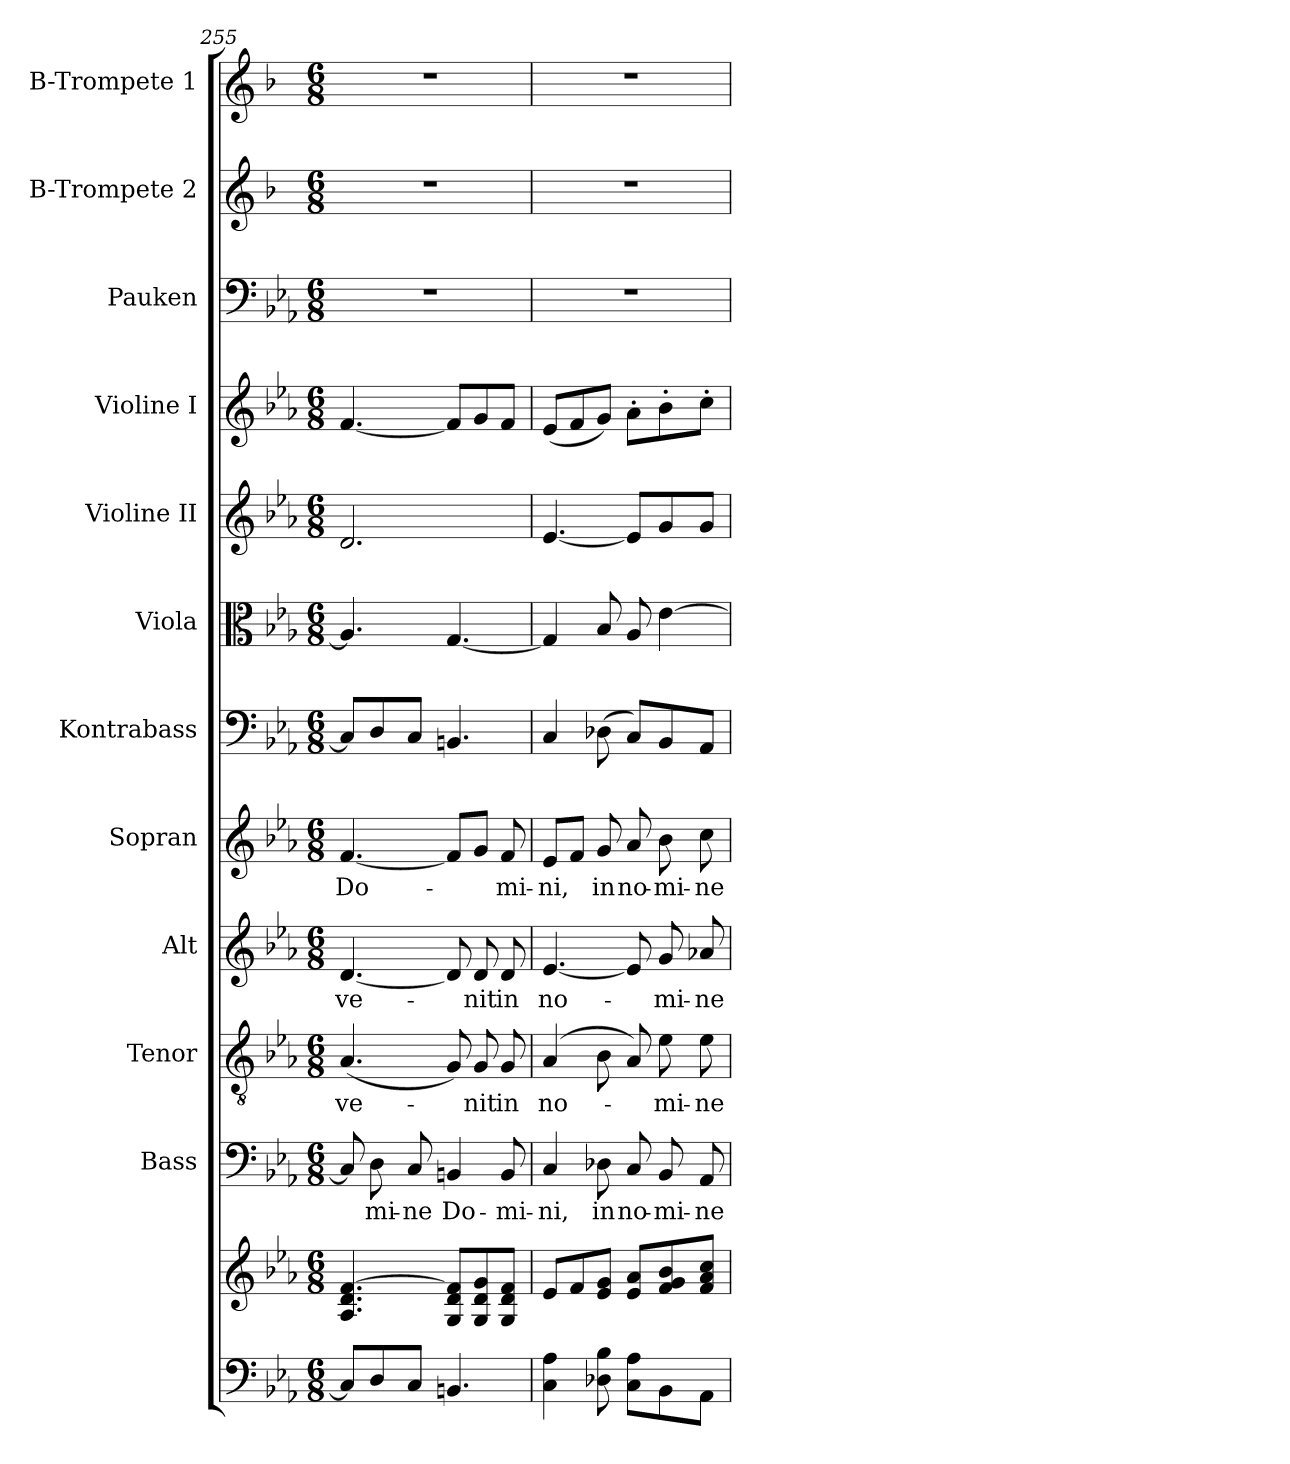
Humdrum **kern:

**kern	**kern	**kern	**text	**kern	**text	**kern	**text	**kern	**text	**kern	**kern	**kern	**kern	**kern	**kern	**kern
*part12	*part12	*part11	*part11	*part10	*part10	*part9	*part9	*part8	*part8	*part7	*part6	*part5	*part4	*part3	*part2	*part1
*staff13	*staff12	*staff11	*staff11	*staff10	*staff10	*staff9	*staff9	*staff8	*staff8	*staff7	*staff6	*staff5	*staff4	*staff3	*staff2	*staff1
*	*	*I"Bass	*	*I"Tenor	*	*I"Alt	*	*I"Sopran	*	*I"Kontrabass	*I"Viola	*I"Violine II	*I"Violine I	*I"Pauken	*I"B-Trompete 2	*I"B-Trompete 1
*	*	*I'B.	*	*I'T.	*	*I'A.	*	*I'S.	*	*I'Kb.	*I'Vla.	*I'Vl. II	*I'Vl. I	*I'Pk.	*I'B Trp. 2	*I'B Trp. 1
*clefF4	*clefG2	*clefF4	*	*clefGv2	*	*clefG2	*	*clefG2	*	*clefF4	*clefC3	*clefG2	*clefG2	*clefF4	*clefG2	*clefG2
*	*	*	*	*	*	*	*	*	*	*ITrd7c12	*	*	*	*	*ITrd1c2	*ITrd1c2
*k[b-e-a-]	*k[b-e-a-]	*k[b-e-a-]	*	*k[b-e-a-]	*	*k[b-e-a-]	*	*k[b-e-a-]	*	*k[b-e-a-]	*k[b-e-a-]	*k[b-e-a-]	*k[b-e-a-]	*k[b-e-a-]	*k[b-e-a-]	*k[b-e-a-]
*E-:	*E-:	*E-:	*	*E-:	*	*E-:	*	*E-:	*	*E-:	*E-:	*E-:	*E-:	*E-:	*E-:	*E-:
*M6/8	*M6/8	*M6/8	*	*M6/8	*	*M6/8	*	*M6/8	*	*M6/8	*M6/8	*M6/8	*M6/8	*M6/8	*M6/8	*M6/8
=255	=255	=255	=255	=255	=255	=255	=255	=255	=255	=255	=255	=255	=255	=255	=255	=255
!	!	!	!	!	!LO:LY:b	!	!LO:LY:b	!	!LO:LY:b	!	!	!	!	!	!	!
8C/L]	4.A-/ 4.d/ [>4.f/	8C/]	.	(<4.A-/	ve-	[4.d/	ve-	[4.f/	Do-	8CC/L]	4.A-/]	2.d/	[4.f/	2.r	2.r	2.r
!	!	!	!LO:LY:b	!	!	!	!	!	!	!	!	!	!	!	!	!
8D/	.	8D\	-mi-	.	.	.	.	.	.	8DD/	.	.	.	.	.	.
!	!	!	!LO:LY:b	!	!	!	!	!	!	!	!	!	!	!	!	!
8C/J	.	8C/	-ne	.	.	.	.	.	.	8CC/J	.	.	.	.	.	.
!	!	!	!LO:LY:b	!	!	!	!	!	!	!	!	!	!	!	!	!
4.BBn/	8G/ 8d/ 8f/]L	4BBn/	Do-	8G/)	.	8d/]	.	8f/L]	.	4.BBBn/	[4.G/	.	8f/L]	.	.	.
!	!	!	!	!	!LO:LY:b	!	!LO:LY:b	!	!	!	!	!	!	!	!	!
.	8G/ 8d/ 8g/	.	.	8G/	-nit	8d/	-nit	8g/J	.	.	.	.	8g/	.	.	.
!	!	!	!LO:LY:b	!	!LO:LY:b	!	!LO:LY:b	!	!LO:LY:b	!	!	!	!	!	!	!
.	8G/ 8d/ 8f/J	8BB/	-mi-	8G/	in	8d/	in	8f/	-mi-	.	.	.	8f/J	.	.	.
=256	=256	=256	=256	=256	=256	=256	=256	=256	=256	=256	=256	=256	=256	=256	=256	=256
!	!	!	!LO:LY:b	!	!LO:LY:b	!	!LO:LY:b	!	!LO:LY:b	!	!	!	!	!	!	!
4C\ 4A-\	8e-/L	4C/	-ni,	(4A-/	no-	[4.e-/	no-	8e-/L	-ni,	4CC/	4G/]	[4.e-/	(<8e-/L	2.r	2.r	2.r
.	8f/	.	.	.	.	.	.	8f/J	.	.	.	.	8f/	.	.	.
!	!	!	!LO:LY:b	!	!	!	!	!	!LO:LY:b	!	!	!	!	!	!	!
8D-X\ 8B-\	8e-/ 8g/J	8D-X\	in	8B-\	.	.	.	8g/	in	(>8DD-X\	8B-/	.	8g/J)	.	.	.
!	!	!	!LO:LY:b	!	!	!	!	!	!LO:LY:b	!	!	!	!	!	!	!
8C\ 8A-\L	8e-/ 8a-/L	8C/	no-	8A-/)	.	8e-/]	.	8a-/	no-	8CC/L)	8A-/	8e-/L]	8a-'>\L	.	.	.
!	!	!	!LO:LY:b	!	!LO:LY:b	!	!LO:LY:b	!	!LO:LY:b	!	!	!	!	!	!	!
8BB-\	8f/ 8g/ 8b-/	8BB-/	-mi-	8e-\	-mi-	8g/	-mi-	8b-\	-mi-	8BBB-/	[4e-\	8g/	8b-'>\	.	.	.
!	!	!	!LO:LY:b	!	!LO:LY:b	!	!LO:LY:b	!	!LO:LY:b	!	!	!	!	!	!	!
8AA-\J	8f/ 8a-/ 8cc/J	8AA-/	-ne	8e-\	-ne	8a-X/	-ne	8cc\	-ne	8AAA-/J	.	8g/J	8cc'>\J	.	.	.
=	=	=	=	=	=	=	=	=	=	=	=	=	=	=	=	=
*-	*-	*-	*-	*-	*-	*-	*-	*-	*-	*-	*-	*-	*-	*-	*-	*-
